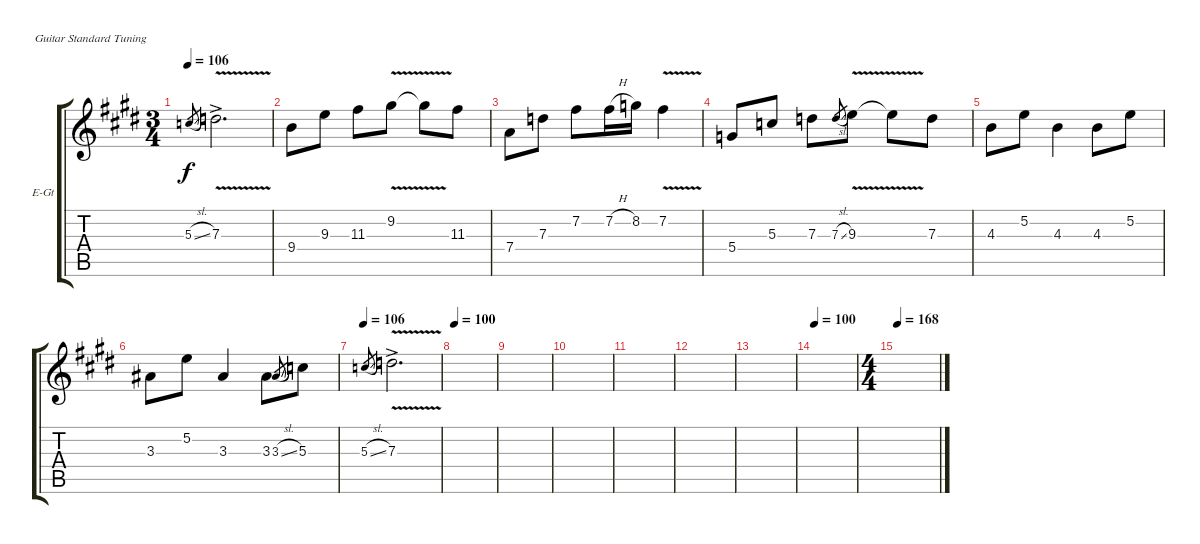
\bracketExtendMode groupsimilarinstruments
\firstSystemTrackNameOrientation horizontal
\otherSystemsTrackNameOrientation horizontal
\track ("Guitar 3" "E-Gt") {instrument overdrivenguitar}
\staff {score tabs}
\tuning (E4 B3 G3 D3 A2 E2)
\ts (3 4)
\tempo 106
\clef g2
\scale
1.07818
\ks e
5.3{sl}.8{gr dy f} 7.3{v ac}.2{d} |
\scale
0.921816 9.4.8 9.3.8 11.3.8 9.2{v}.8 9.2{t}.8 11.3.8 |
\scale
1.07818 7.4.8 7.3.8 7.2.8 7.2{h}.16 8.2.16 7.2{v}.4 |
\scale
0.921816 5.4.8 5.3.8 7.3.8 7.3{sl}.8{gr} 9.3{v}.8 9.3{t}.8 7.3.8 |
\scale
1.07818 4.3.8 5.2.8 4.3.4 4.3.8 5.2.8 |
\scale
0.921816 3.3.8 5.2.8 3.3.4 3.3.8 3.3{sl}.8{gr} 5.3.8 |
\tempo 106
\scale
1.07818 5.3{sl}.8{gr} 7.3{v ac}.2{d} |
\tempo 100
\scale
0.921816 |
\scale
1.07818 |
\scale
0.921816 |
\scale
1.07818 |
\scale
0.921816 |
\scale
1.07818 |
\tempo 100
\scale
0.921816 |
\ts (4 4)
\tempo 168
\scale
1.10845 |
\scale
0.891551
